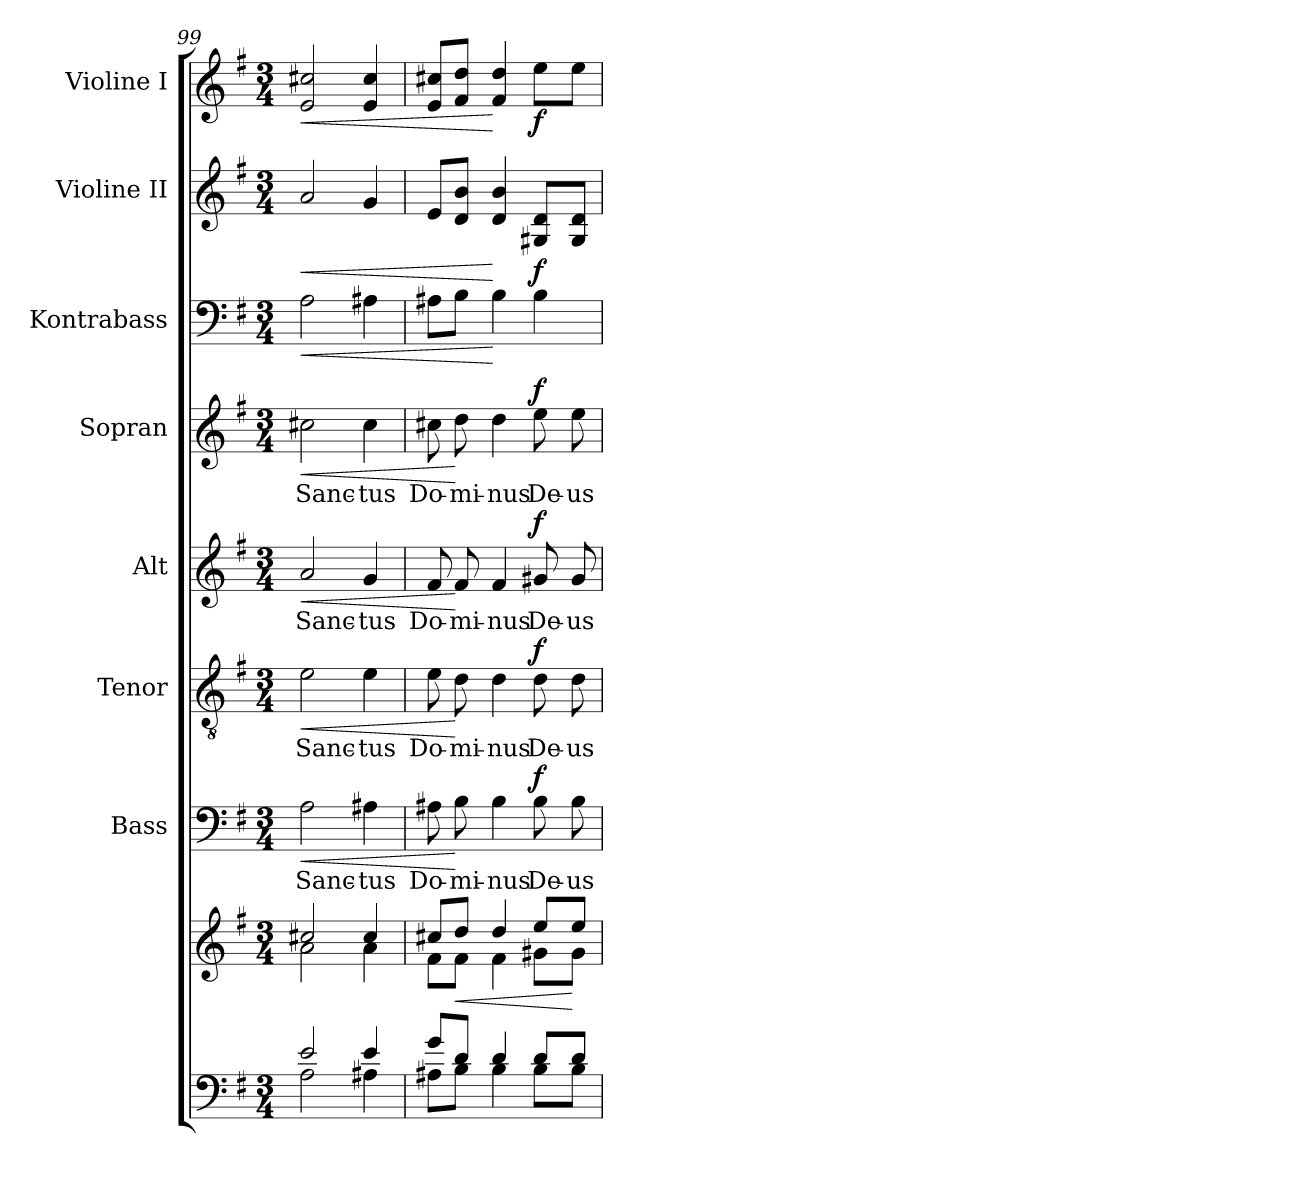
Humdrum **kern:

**kern	**kern	**dynam	**kern	**text	**dynam	**kern	**text	**dynam	**kern	**text	**dynam	**kern	**text	**dynam	**kern	**dynam	**kern	**dynam	**kern	**dynam
*part8	*part8	*part8	*part7	*part7	*part7	*part6	*part6	*part6	*part5	*part5	*part5	*part4	*part4	*part4	*part3	*part3	*part2	*part2	*part1	*part1
*staff9	*staff8	*staff8/9	*staff7	*staff7	*staff7	*staff6	*staff6	*staff6	*staff5	*staff5	*staff5	*staff4	*staff4	*staff4	*staff3	*staff3	*staff2	*staff2	*staff1	*staff1
*	*	*	*I"Bass	*	*	*I"Tenor	*	*	*I"Alt	*	*	*I"Sopran	*	*	*I"Kontrabass	*	*I"Violine II	*	*I"Violine I	*
*	*	*	*I'B.	*	*	*I'T.	*	*	*I'A.	*	*	*I'S.	*	*	*I'Kb.	*	*I'Vl. II	*	*I'Vl. I	*
*clefF4	*clefG2	*	*clefF4	*	*	*clefGv2	*	*	*clefG2	*	*	*clefG2	*	*	*clefF4	*	*clefG2	*	*clefG2	*
*	*	*	*	*	*	*	*	*	*	*	*	*	*	*	*ITrd7c12	*	*	*	*	*
*k[f#]	*k[f#]	*	*k[f#]	*	*	*k[f#]	*	*	*k[f#]	*	*	*k[f#]	*	*	*k[f#]	*	*k[f#]	*	*k[f#]	*
*G:	*G:	*	*G:	*	*	*G:	*	*	*G:	*	*	*G:	*	*	*G:	*	*G:	*	*G:	*
*M3/4	*M3/4	*	*M3/4	*	*	*M3/4	*	*	*M3/4	*	*	*M3/4	*	*	*M3/4	*	*M3/4	*	*M3/4	*
=99	=99	=99	=99	=99	=99	=99	=99	=99	=99	=99	=99	=99	=99	=99	=99	=99	=99	=99	=99	=99
*^	*^	*	*	*	*	*	*	*	*	*	*	*	*	*	*	*	*	*	*	*
!	!	!	!	!	!	!LO:LY:b	!LO:HP:b	!	!LO:LY:b	!LO:HP:b	!	!LO:LY:b	!LO:HP:b	!	!LO:LY:b	!LO:HP:b	!	!LO:HP:b	!	!LO:HP:b	!	!LO:HP:b
2e/	2A\	2cc#X/	2a\	.	2A\	Sanc-	<	2e\	Sanc-	<	2a/	Sanc-	<	2cc#X\	Sanc-	<	2AA\	<	2a/	<	2e/ 2cc#X/	<
!	!	!	!	!	!	!LO:LY:b	!	!	!LO:LY:b	!	!	!LO:LY:b	!	!	!LO:LY:b	!	!	!	!	!	!	!
4e/	4A#X\	4cc#/	4a\	.	4A#X\	-tus	.	4e\	-tus	.	4g/	-tus	.	4cc#\	-tus	.	4AA#X\	.	4g/	.	4e/ 4cc#/	.
!!LO:PB:g=z
=100	=100	=100	=100	=100	=100	=100	=100	=100	=100	=100	=100	=100	=100	=100	=100	=100	=100	=100	=100	=100	=100	=100
!	!	!	!	!	!	!LO:LY:b	!	!	!LO:LY:b	!	!	!LO:LY:b	!	!	!LO:LY:b	!	!	!	!	!	!	!
8g/L	8A#X\L	8cc#X/L	8f#\L	.	8A#X\	Do-	.	8e\	Do-	.	8f#/	Do-	.	8cc#X\	Do-	.	8AA#X\L	.	8e/L	.	8e/ 8cc#X/L	.
!	!	!	!	!LO:HP:b	!	!LO:LY:b	!	!	!LO:LY:b	!	!	!LO:LY:b	!	!	!LO:LY:b	!	!	!	!	!	!	!
8d/J	8B\J	8dd/J	8f#\J	<	8B\	-mi-	[	8d\	-mi-	[	8f#/	-mi-	[	8dd\	-mi-	[	8BB\J	.	8d/ 8b/J	.	8f#/ 8dd/J	.
!	!	!	!	!	!	!LO:LY:b	!	!	!LO:LY:b	!	!	!LO:LY:b	!	!	!LO:LY:b	!	!	!	!	!	!	!
4d/	4B\	4dd/	4f#\	.	4B\	-nus	.	4d\	-nus	.	4f#/	-nus	.	4dd\	-nus	.	4BB\	[	4d/ 4b/	[	4f#/ 4dd/	[
!	!	!	!	!	!	!LO:LY:b	!LO:DY:a	!	!LO:LY:b	!LO:DY:a	!	!LO:LY:b	!LO:DY:a	!	!LO:LY:b	!LO:DY:a	!	!	!	!LO:DY:b	!	!LO:DY:b
8d/L	8B\L	8ee/L	8g#X\L	.	8B\	De-	f	8d\	De-	f	8g#X/	De-	f	8ee\	De-	f	4BB\	.	8G#X/ 8d/L	f	8ee\L	f
!	!	!	!	!	!	!LO:LY:b	!	!	!LO:LY:b	!	!	!LO:LY:b	!	!	!LO:LY:b	!	!	!	!	!	!	!
8d/J	8B\J	8ee/J	8g#\J	[	8B\	-us	.	8d\	-us	.	8g#/	-us	.	8ee\	-us	.	.	.	8G#/ 8d/J	.	8ee\J	.
*v	*v	*	*	*	*	*	*	*	*	*	*	*	*	*	*	*	*	*	*	*	*	*
*	*v	*v	*	*	*	*	*	*	*	*	*	*	*	*	*	*	*	*	*	*	*
=	=	=	=	=	=	=	=	=	=	=	=	=	=	=	=	=	=	=	=	=
*-	*-	*-	*-	*-	*-	*-	*-	*-	*-	*-	*-	*-	*-	*-	*-	*-	*-	*-	*-	*-
